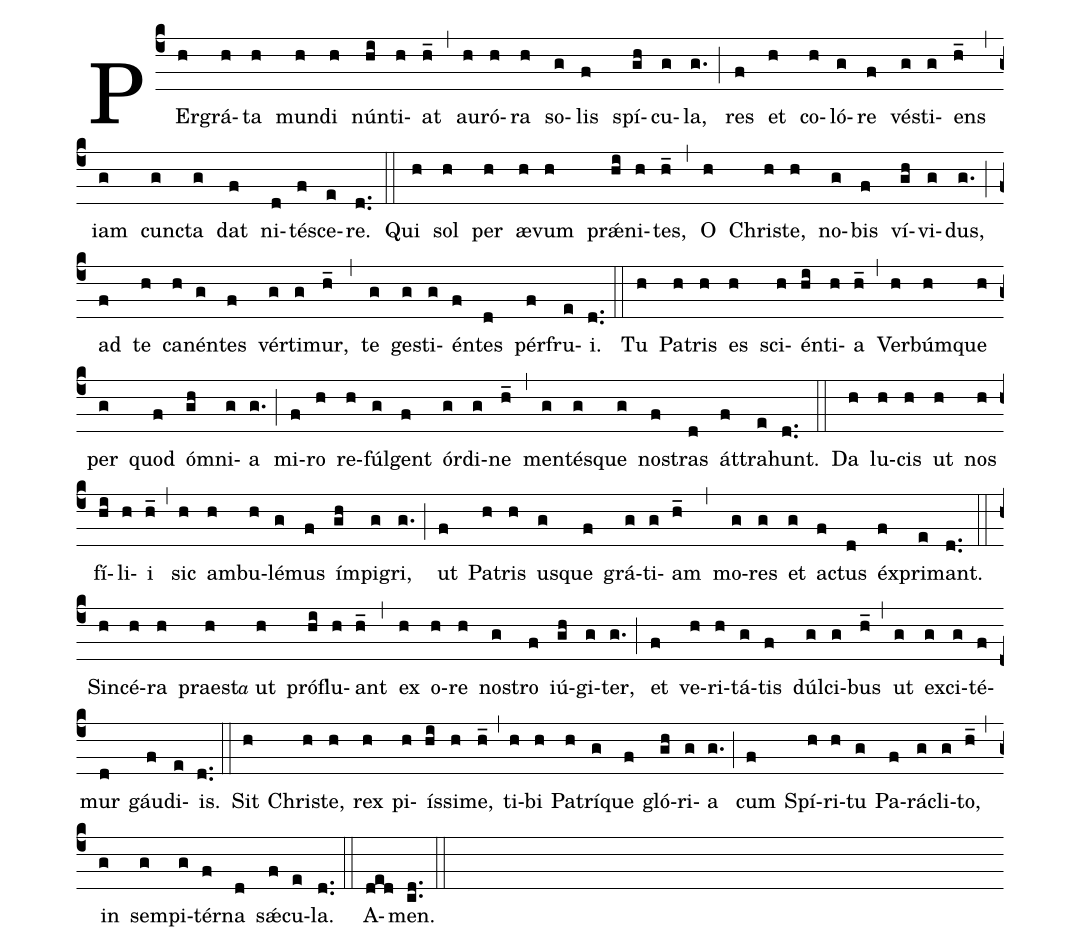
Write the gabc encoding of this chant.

%%
(c4)
PEr(h)grá(h)ta(h) mun(h)di(h) nún(hi)ti(h)at(h_) (,)
au(h)ró(h)ra(h) so(g)lis(f) spí(gh)cu(g)la,(g.) (;)
res(f) et(h) co(h)ló(g)re(f) vé(g)sti(g)ens(h_) (,)
iam(g) cun(g)cta(g) dat(f) ni(d)té(f)sce(e)re.(d..) (::)

Qui(h) sol(h) per(h) æ(h)vum(h) prǽ(hi)ni(h)tes,(h_) (,)
O(h) Chri(h)ste,(h) no(g)bis(f) ví(gh)vi(g)dus,(g.) (;)
ad(f) te(h) ca(h)nén(g)tes(f) vér(g)ti(g)mur,(h_) (,)
te(g) ge(g)sti(g)én(f)tes(d) pér(f)fru(e)i.(d..) (::)

Tu(h) Pa(h)tris(h) es(h) sci(h)én(hi)ti(h)a(h_) (,)
Ver(h)búm(h)que(h) per(g) quod(f) óm(gh)ni(g)a(g.) (;)
mi(f)ro(h) re(h)fúl(g)gent(f) ór(g)di(g)ne(h_) (,)
men(g)tés(g)que(g) no(f)stras(d) át(f)tra(e)hunt.(d..) (::)

Da(h) lu(h)cis(h) ut(h) nos(h) fí(hi)li(h)i(h_) (,)
sic(h) am(h)bu(h)lé(g)mus(f) ím(gh)pi(g)gri,(g.) (;)
ut(f) Pa(h)tris(h) us(g)que(f) grá(g)ti(g)am(h_) (,)
mo(g)res(g) et(g) a(f)ctus(d) éx(f)pri(e)mant.(d..) (::)

Sin(h)cé(h)ra(h) praest(h)<e>a</e> {u}t(h) pró(hi)flu(h)ant(h_) (,)
ex(h) o(h)re(h) no(g)stro(f) iú(gh)gi(g)ter,(g.) (;)
et(f) ve(h)ri(h)tá(g)tis(f) dúl(g)ci(g)bus(h_) (,)
ut(g) ex(g)ci(g)té(f)mur(d) gáu(f)di(e)is.(d..) (::)

Sit(h) Chri(h)ste,(h) rex(h) pi(h)ís(hi)si(h)me,(h_) (,)
ti(h)bi(h) Pa(h)trí(g)que(f) gló(gh)ri(g)a(g.) (;)
cum(f) Spí(h)ri(h)tu(g) Pa(f)rá(g)cli(g)to,(h_) (,)
in(g) sem(g)pi(g)tér(f)na(d) sǽ(f)cu(e)la.(d..) (::)

A(ded)men.(cd..) (::)
